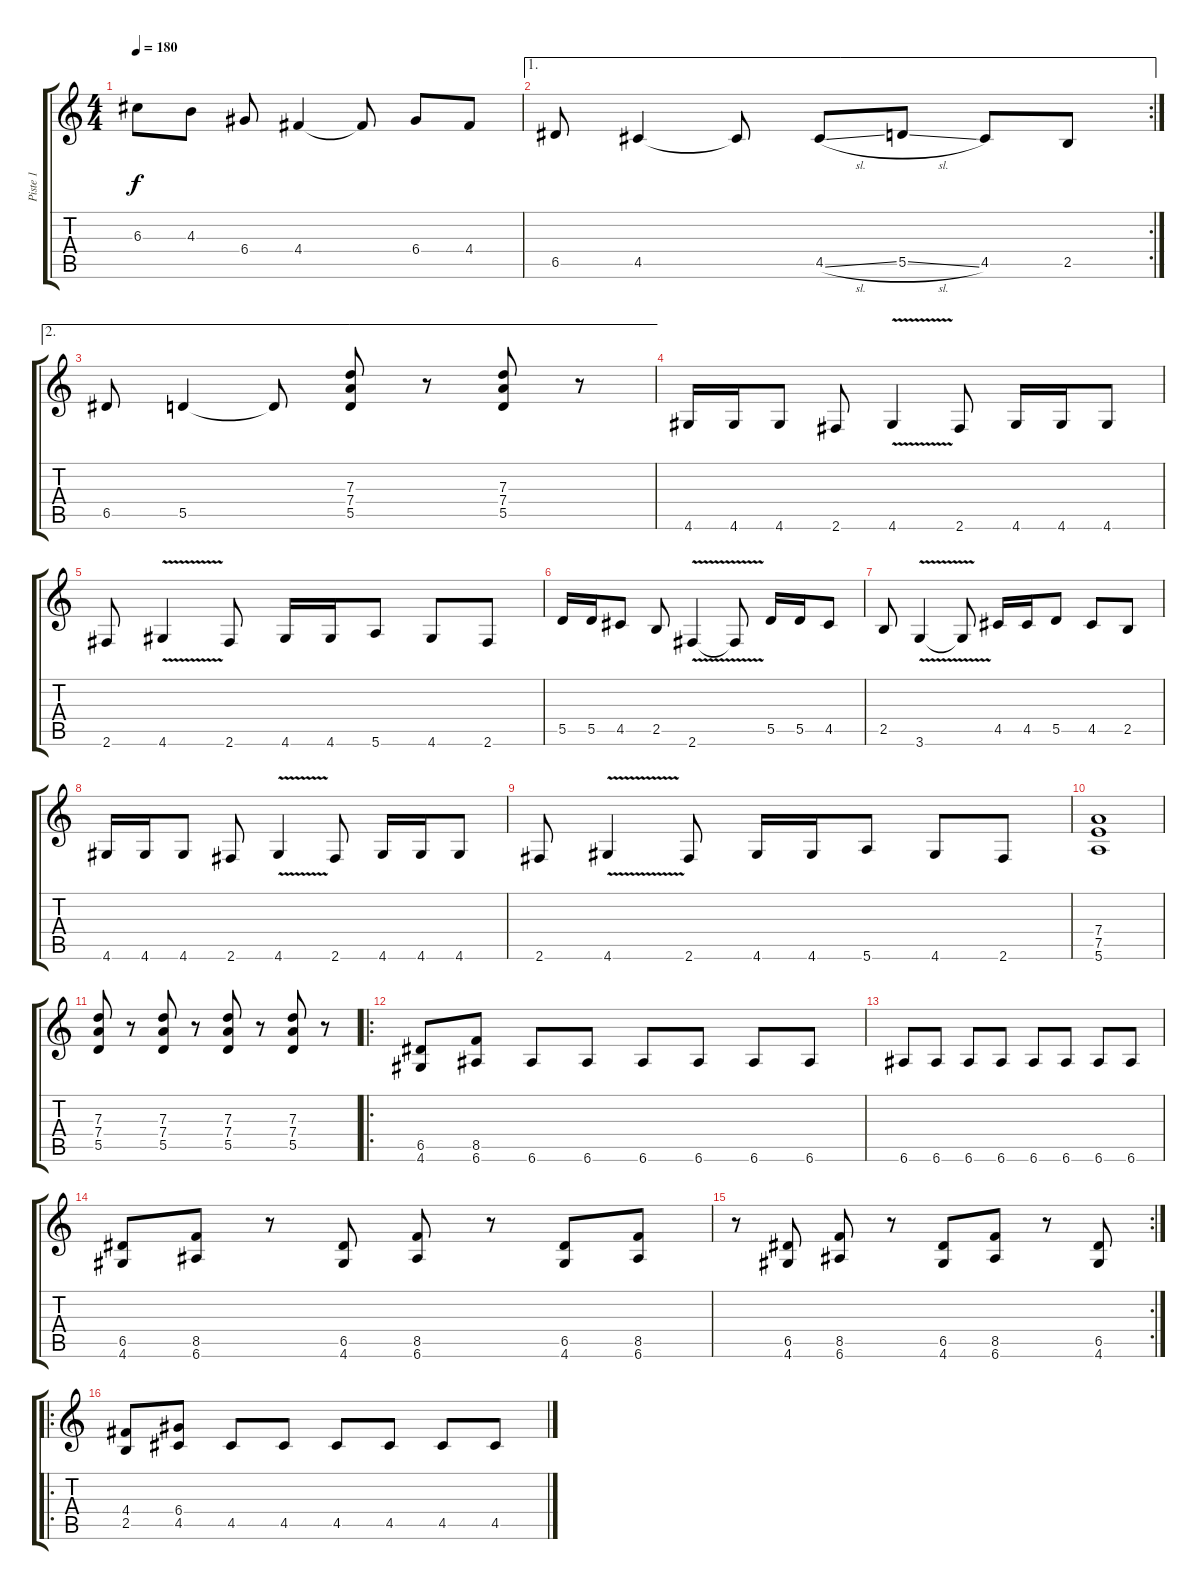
\track ("Piste 1" "Piste 1") {instrument overdrivenguitar}
\staff {score tabs}
\tuning (E4 B3 G3 D3 A2 E2) {hide}
\ts (4 4)
\tempo 180
\clef g2
\ks c
6.3.8{dy f} 4.3.8 6.4.8 4.4.4 4.4{t}.8 6.4.8 4.4.8 |
\ae 1
\rc 2
6.5.8 4.5.4 4.5{t}.8 4.5{sl}.8 5.5{sl}.8 4.5.8 2.5.8 |
\ae 2
6.5.8 5.5.4 5.5{t}.8 (7.3 7.4 5.5).8 r.8 (7.3 7.4 5.5).8 r.8 |
4.6.16 4.6.16 4.6.8 2.6.8 4.6{v}.4 2.6.8 4.6.16 4.6.16 4.6.8 |
2.6.8 4.6{v}.4 2.6.8 4.6.16 4.6.16 5.6.8 4.6.8 2.6.8 |
5.5.16 5.5.16 4.5.8 2.5.8 2.6{v}.4 2.6{t}.8 5.5.16 5.5.16 4.5.8 |
2.5.8 3.6{v}.4 3.6{t}.8 4.5.16 4.5.16 5.5.8 4.5.8 2.5.8 |
4.6.16 4.6.16 4.6.8 2.6.8 4.6{v}.4 2.6.8 4.6.16 4.6.16 4.6.8 |
2.6.8 4.6{v}.4 2.6.8 4.6.16 4.6.16 5.6.8 4.6.8 2.6.8 |
(7.4 7.5 5.6).1 |
(7.3 7.4 5.5).8 r.8 (7.3 7.4 5.5).8 r.8 (7.3 7.4 5.5).8 r.8 (7.3 7.4 5.5).8 r.8 |
\ro
(6.5 4.6).8 (8.5 6.6).8 6.6.8 6.6.8 6.6.8 6.6.8 6.6.8 6.6.8 |
6.6.8 6.6.8 6.6.8 6.6.8 6.6.8 6.6.8 6.6.8 6.6.8 |
(6.5 4.6).8 (8.5 6.6).8 r.8 (6.5 4.6).8 (8.5 6.6).8 r.8 (6.5 4.6).8 (8.5 6.6).8 |
\rc 2
r.8 (6.5 4.6).8 (8.5 6.6).8 r.8 (6.5 4.6).8 (8.5 6.6).8 r.8 (6.5 4.6).8 |
\ro
(4.4 2.5).8 (6.4 4.5).8 4.5.8 4.5.8 4.5.8 4.5.8 4.5.8 4.5.8
